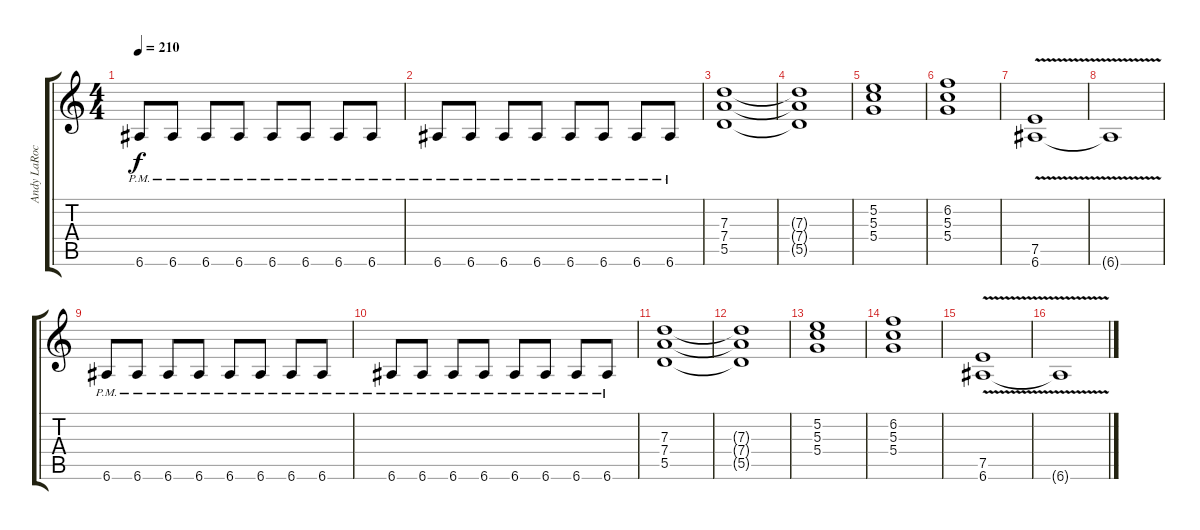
\track ("Andy LaRocque" "Andy LaRoc") {instrument distortionguitar}
\staff {score tabs}
\tuning (E4 B3 G3 D3 A2 E2) {hide}
\ts (4 4)
\tempo 210
\clef g2
\ks c
6.6{pm}.8{dy f} 6.6{pm}.8 6.6{pm}.8 6.6{pm}.8 6.6{pm}.8 6.6{pm}.8 6.6{pm}.8 6.6{pm}.8 |
6.6{pm}.8 6.6{pm}.8 6.6{pm}.8 6.6{pm}.8 6.6{pm}.8 6.6{pm}.8 6.6{pm}.8 6.6{pm}.8 |
(7.3 7.4 5.5).1 |
(7.3{t} 7.4{t} 5.5{t}).1 |
(5.2 5.3 5.4).1 |
(6.2 5.3 5.4).1 |
(7.5 6.6{v}).1 |
6.6{t}.1 |
6.6{pm}.8 6.6{pm}.8 6.6{pm}.8 6.6{pm}.8 6.6{pm}.8 6.6{pm}.8 6.6{pm}.8 6.6{pm}.8 |
6.6{pm}.8 6.6{pm}.8 6.6{pm}.8 6.6{pm}.8 6.6{pm}.8 6.6{pm}.8 6.6{pm}.8 6.6{pm}.8 |
(7.3 7.4 5.5).1 |
(7.3{t} 7.4{t} 5.5{t}).1 |
(5.2 5.3 5.4).1 |
(6.2 5.3 5.4).1 |
(7.5 6.6{v}).1 |
6.6{t}.1
